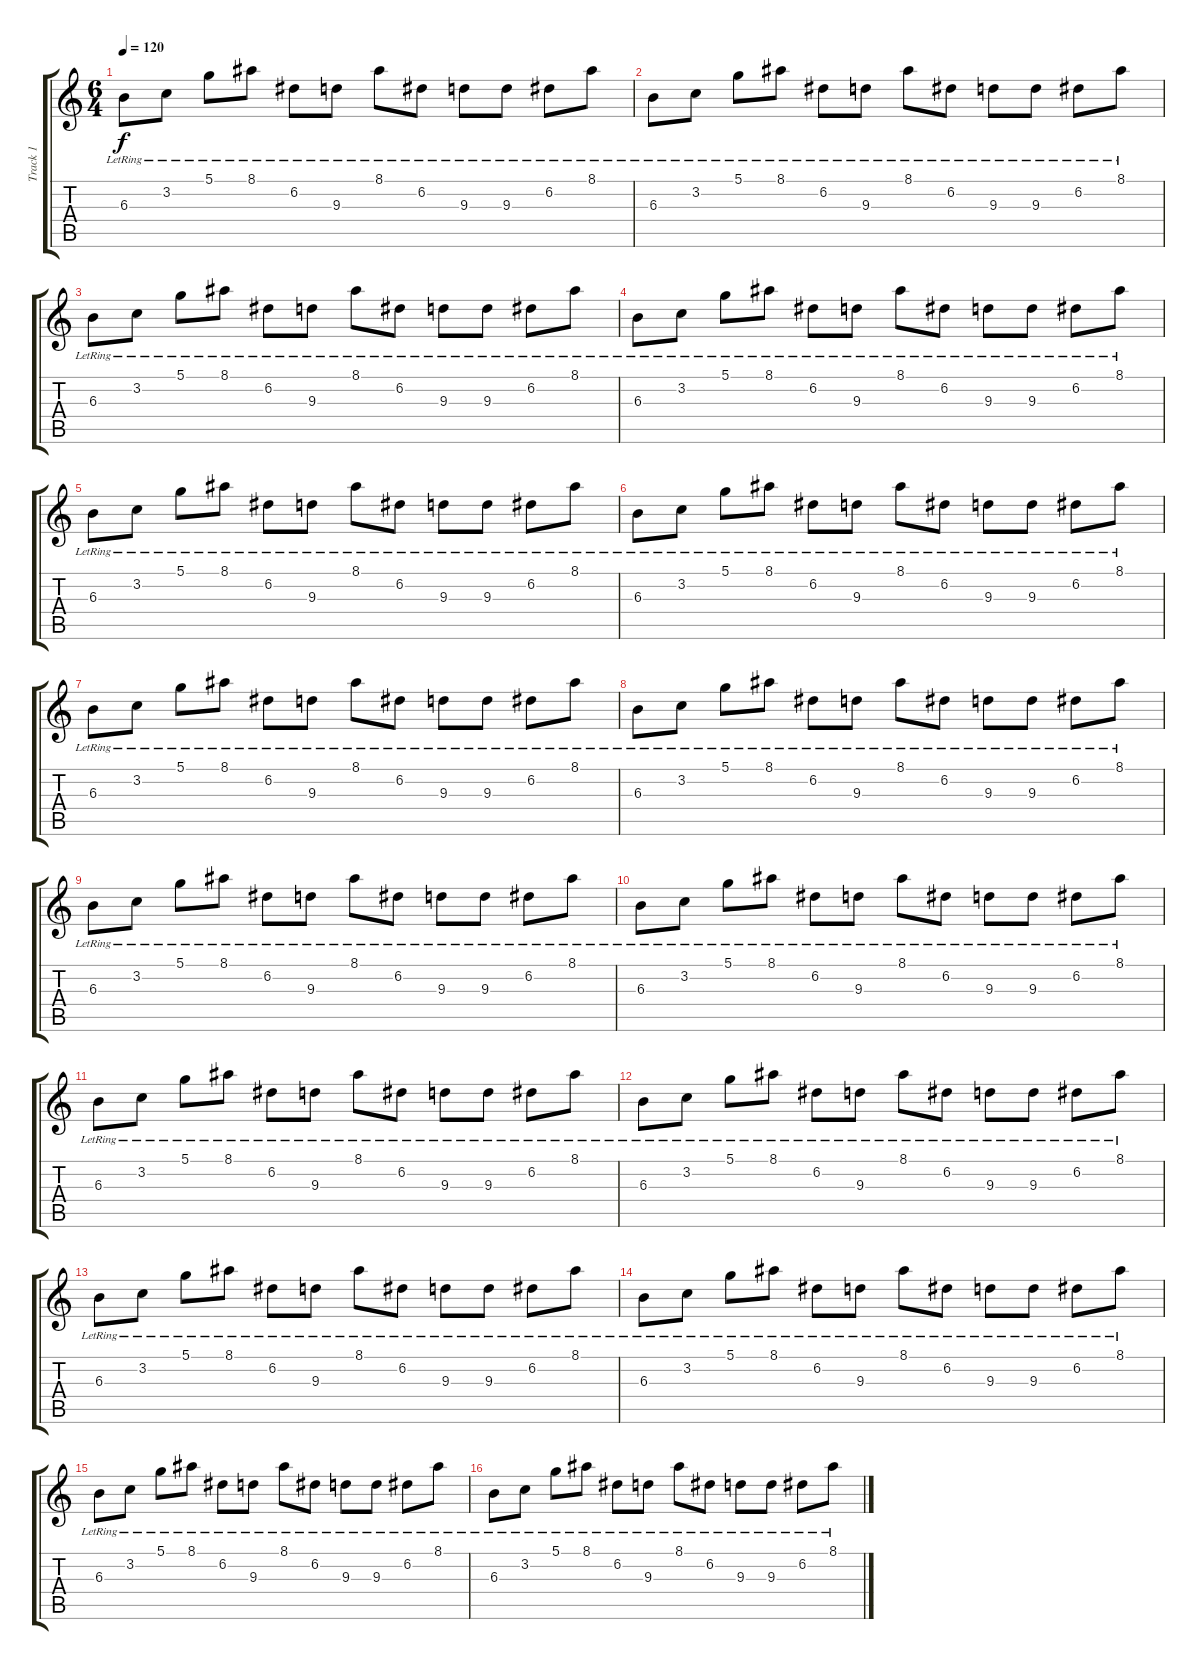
\track ("Track 1" "Track 1") {instrument electricguitarclean}
\staff {score tabs}
\tuning (D4 A3 F3 C3 G2 C2) {hide}
\ts (6 4)
\tempo 120
\clef g2
\ks c
6.3{lr}.8{dy f} 3.2{lr}.8 5.1{lr}.8 8.1{lr}.8 6.2{lr}.8 9.3{lr}.8 8.1{lr}.8 6.2{lr}.8 9.3{lr}.8 9.3{lr}.8 6.2{lr}.8 8.1{lr}.8 |
6.3{lr}.8 3.2{lr}.8 5.1{lr}.8 8.1{lr}.8 6.2{lr}.8 9.3{lr}.8 8.1{lr}.8 6.2{lr}.8 9.3{lr}.8 9.3{lr}.8 6.2{lr}.8 8.1{lr}.8 |
6.3{lr}.8 3.2{lr}.8 5.1{lr}.8 8.1{lr}.8 6.2{lr}.8 9.3{lr}.8 8.1{lr}.8 6.2{lr}.8 9.3{lr}.8 9.3{lr}.8 6.2{lr}.8 8.1{lr}.8 |
6.3{lr}.8 3.2{lr}.8 5.1{lr}.8 8.1{lr}.8 6.2{lr}.8 9.3{lr}.8 8.1{lr}.8 6.2{lr}.8 9.3{lr}.8 9.3{lr}.8 6.2{lr}.8 8.1{lr}.8 |
6.3{lr}.8 3.2{lr}.8 5.1{lr}.8 8.1{lr}.8 6.2{lr}.8 9.3{lr}.8 8.1{lr}.8 6.2{lr}.8 9.3{lr}.8 9.3{lr}.8 6.2{lr}.8 8.1{lr}.8 |
6.3{lr}.8 3.2{lr}.8 5.1{lr}.8 8.1{lr}.8 6.2{lr}.8 9.3{lr}.8 8.1{lr}.8 6.2{lr}.8 9.3{lr}.8 9.3{lr}.8 6.2{lr}.8 8.1{lr}.8 |
6.3{lr}.8 3.2{lr}.8 5.1{lr}.8 8.1{lr}.8 6.2{lr}.8 9.3{lr}.8 8.1{lr}.8 6.2{lr}.8 9.3{lr}.8 9.3{lr}.8 6.2{lr}.8 8.1{lr}.8 |
6.3{lr}.8 3.2{lr}.8 5.1{lr}.8 8.1{lr}.8 6.2{lr}.8 9.3{lr}.8 8.1{lr}.8 6.2{lr}.8 9.3{lr}.8 9.3{lr}.8 6.2{lr}.8 8.1{lr}.8 |
6.3{lr}.8 3.2{lr}.8 5.1{lr}.8 8.1{lr}.8 6.2{lr}.8 9.3{lr}.8 8.1{lr}.8 6.2{lr}.8 9.3{lr}.8 9.3{lr}.8 6.2{lr}.8 8.1{lr}.8 |
6.3{lr}.8 3.2{lr}.8 5.1{lr}.8 8.1{lr}.8 6.2{lr}.8 9.3{lr}.8 8.1{lr}.8 6.2{lr}.8 9.3{lr}.8 9.3{lr}.8 6.2{lr}.8 8.1{lr}.8 |
6.3{lr}.8 3.2{lr}.8 5.1{lr}.8 8.1{lr}.8 6.2{lr}.8 9.3{lr}.8 8.1{lr}.8 6.2{lr}.8 9.3{lr}.8 9.3{lr}.8 6.2{lr}.8 8.1{lr}.8 |
6.3{lr}.8 3.2{lr}.8 5.1{lr}.8 8.1{lr}.8 6.2{lr}.8 9.3{lr}.8 8.1{lr}.8 6.2{lr}.8 9.3{lr}.8 9.3{lr}.8 6.2{lr}.8 8.1{lr}.8 |
6.3{lr}.8 3.2{lr}.8 5.1{lr}.8 8.1{lr}.8 6.2{lr}.8 9.3{lr}.8 8.1{lr}.8 6.2{lr}.8 9.3{lr}.8 9.3{lr}.8 6.2{lr}.8 8.1{lr}.8 |
6.3{lr}.8 3.2{lr}.8 5.1{lr}.8 8.1{lr}.8 6.2{lr}.8 9.3{lr}.8 8.1{lr}.8 6.2{lr}.8 9.3{lr}.8 9.3{lr}.8 6.2{lr}.8 8.1{lr}.8 |
6.3{lr}.8 3.2{lr}.8 5.1{lr}.8 8.1{lr}.8 6.2{lr}.8 9.3{lr}.8 8.1{lr}.8 6.2{lr}.8 9.3{lr}.8 9.3{lr}.8 6.2{lr}.8 8.1{lr}.8 |
6.3{lr}.8 3.2{lr}.8 5.1{lr}.8 8.1{lr}.8 6.2{lr}.8 9.3{lr}.8 8.1{lr}.8 6.2{lr}.8 9.3{lr}.8 9.3{lr}.8 6.2{lr}.8 8.1{lr}.8
